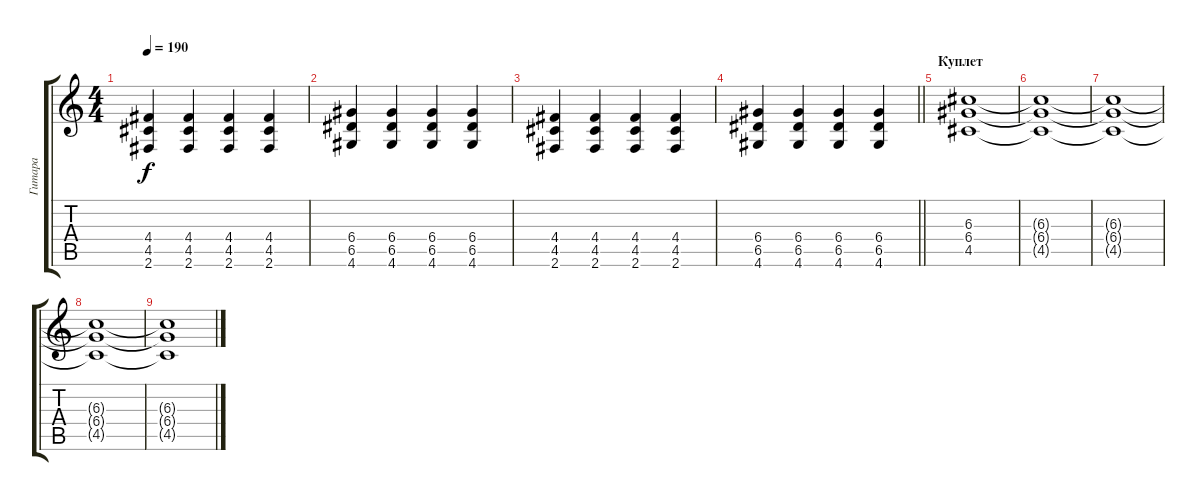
\track ("Гитара" "Гитара") {instrument distortionguitar}
\staff {score tabs}
\tuning (E4 B3 G3 D3 A2 E2) {hide}
\ts (4 4)
\tempo 190
\clef g2
\ks c
(4.4 4.5 2.6).4{dy f} (4.4 4.5 2.6).4 (4.4 4.5 2.6).4 (4.4 4.5 2.6).4 |
(6.4 6.5 4.6).4 (6.4 6.5 4.6).4 (6.4 6.5 4.6).4 (6.4 6.5 4.6).4 |
(4.4 4.5 2.6).4 (4.4 4.5 2.6).4 (4.4 4.5 2.6).4 (4.4 4.5 2.6).4 |
\barLineRight lightlight
(6.4 6.5 4.6).4 (6.4 6.5 4.6).4 (6.4 6.5 4.6).4 (6.4 6.5 4.6).4 |
\section ("" "Куплет")
(6.3 6.4 4.5).1 |
(6.3{t} 6.4{t} 4.5{t}).1{volume 2} |
(6.3{t} 6.4{t} 4.5{t}).1 |
(6.3{t} 6.4{t} 4.5{t}).1 |
(6.3{t} 6.4{t} 4.5{t}).1
